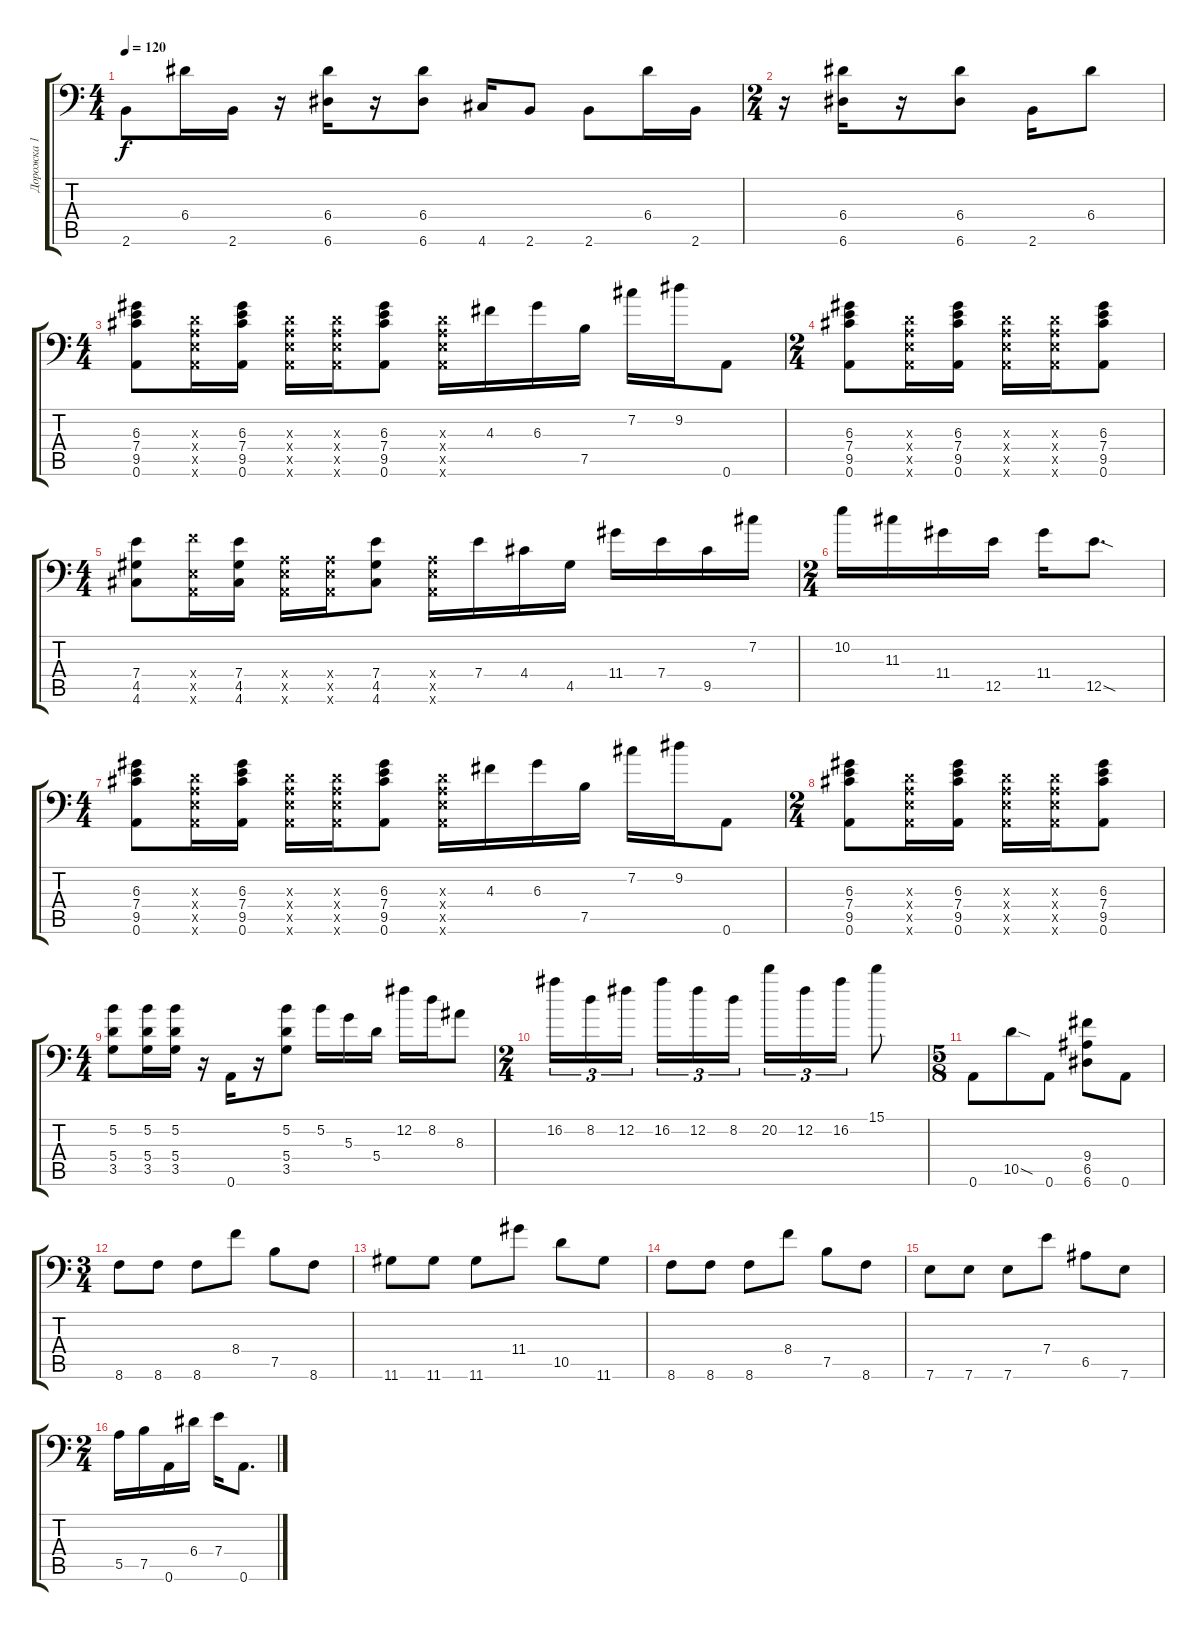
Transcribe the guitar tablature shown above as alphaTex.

\track ("Дорожка 1" "Дорожка 1") {instrument overdrivenguitar}
\staff {score tabs}
\tuning (B3 Gb3 D3 A2 E2 A1) {hide}
\ts (4 4)
\tempo 120
\clef f4
\ks c
2.6.8{dy f} 6.4.16 2.6.16 r.16 (6.4 6.6).16 r.16 (6.4 6.6).8 4.6.16 2.6.8 2.6.8 6.4.16 2.6.16 |
\ts (2 4)
r.16 (6.4 6.6).16 r.16 (6.4 6.6).8 2.6.16 6.4.8 |
\ts (4 4)
(6.3 7.4 9.5 0.6).8 (0.3{x} 0.4{x} 0.5{x} 0.6{x}).16 (6.3 7.4 9.5 0.6).16 (0.3{x} 0.4{x} 0.5{x} 0.6{x}).16 (0.3{x} 0.4{x} 0.5{x} 0.6{x}).16 (6.3 7.4 9.5 0.6).8 (0.3{x} 0.4{x} 0.5{x} 0.6{x}).16 4.3.16 6.3.16 7.5.16 7.2.16 9.2.16 0.6.8 |
\ts (2 4)
(6.3 7.4 9.5 0.6).8 (0.3{x} 0.4{x} 0.5{x} 0.6{x}).16 (6.3 7.4 9.5 0.6).16 (0.3{x} 0.4{x} 0.5{x} 0.6{x}).16 (0.3{x} 0.4{x} 0.5{x} 0.6{x}).16 (6.3 7.4 9.5 0.6).8 |
\ts (4 4)
(7.4 4.5 4.6).8 (8.4{x} 0.5{x} 0.6{x}).16 (7.4 4.5 4.6).16 (0.4{x} 0.5{x} 0.6{x}).16 (0.4{x} 0.5{x} 0.6{x}).16 (7.4 4.5 4.6).8 (0.4{x} 0.5{x} 0.6{x}).16 7.4.16 4.4.16 4.5.16 11.4.16 7.4.16 9.5.16 7.2.16 |
\ts (2 4)
10.2.16 11.3.16 11.4.16 12.5.16 11.4.16 12.5{sod}.8{d} |
\ts (4 4)
(6.3 7.4 9.5 0.6).8 (0.3{x} 0.4{x} 0.5{x} 0.6{x}).16 (6.3 7.4 9.5 0.6).16 (0.3{x} 0.4{x} 0.5{x} 0.6{x}).16 (0.3{x} 0.4{x} 0.5{x} 0.6{x}).16 (6.3 7.4 9.5 0.6).8 (0.3{x} 0.4{x} 0.5{x} 0.6{x}).16 4.3.16 6.3.16 7.5.16 7.2.16 9.2.16 0.6.8 |
\ts (2 4)
(6.3 7.4 9.5 0.6).8 (0.3{x} 0.4{x} 0.5{x} 0.6{x}).16 (6.3 7.4 9.5 0.6).16 (0.3{x} 0.4{x} 0.5{x} 0.6{x}).16 (0.3{x} 0.4{x} 0.5{x} 0.6{x}).16 (6.3 7.4 9.5 0.6).8 |
\ts (4 4)
(5.2 5.4 3.5).8 (5.2 5.4 3.5).16 (5.2 5.4 3.5).16 r.16 0.6.16 r.16 (5.2 5.4 3.5).8 5.2.16 5.3.16 5.4.16 12.2.16 8.2.16 8.3.8 |
\ts (2 4)
16.2.16{tu (3 2)} 8.2.16{tu (3 2)} 12.2.16{tu (3 2) beam splitsecondary} 16.2.16{tu (3 2)} 12.2.16{tu (3 2)} 8.2.16{tu (3 2)} 20.2.16{tu (3 2)} 12.2.16{tu (3 2)} 16.2.16{tu (3 2)} 15.1.8 |
\ts (5 8)
0.6.8 10.5{sod}.8 0.6.8 (9.4 6.5 6.6).8 0.6.8 |
\ts (3 4)
8.6.8 8.6.8 8.6.8 8.4.8 7.5.8 8.6.8 |
11.6.8 11.6.8 11.6.8 11.4.8 10.5.8 11.6.8 |
8.6.8 8.6.8 8.6.8 8.4.8 7.5.8 8.6.8 |
7.6.8 7.6.8 7.6.8 7.4.8 6.5.8 7.6.8 |
\ts (2 4)
5.5.16 7.5.16 0.6.16 6.4.16 7.4.16 0.6.8{d}
